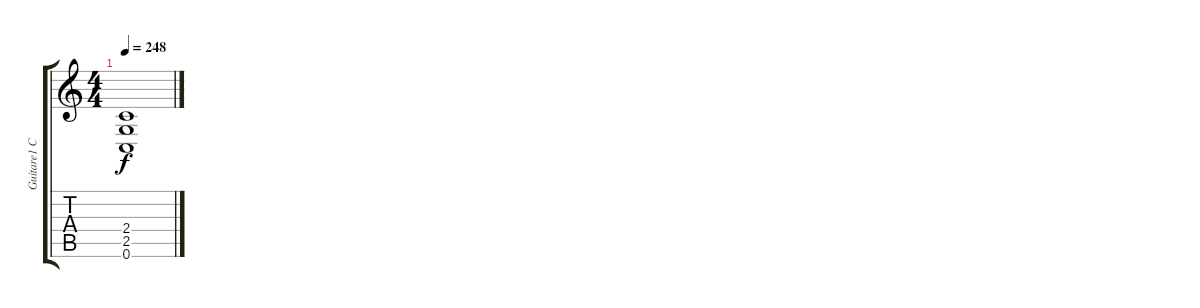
\track ("Guitare1 C 61-62 a voir" "Guitare1 C") {instrument overdrivenguitar}
\staff {score tabs}
\tuning (C4 G3 Eb3 Bb2 F2 C2) {hide}
\ts (4 4)
\tempo 248
\clef g2
\ks c
(2.4{t} 2.5{t} 0.6{t}).1{dy f}
